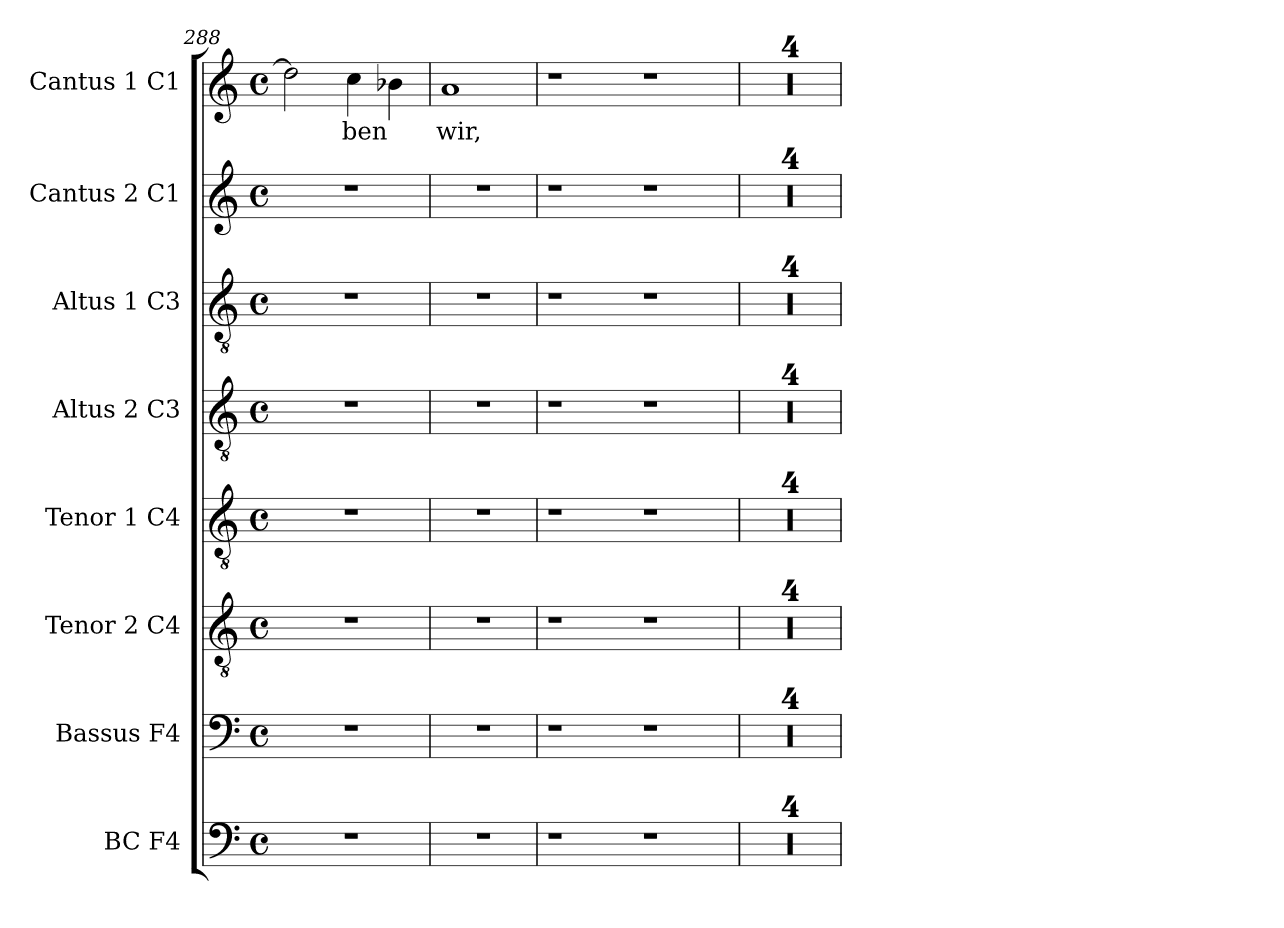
**kern	**kern	**kern	**kern	**kern	**kern	**kern	**kern	**text
*part8	*part7	*part6	*part5	*part4	*part3	*part2	*part1	*part1
*staff8	*staff7	*staff6	*staff5	*staff4	*staff3	*staff2	*staff1	*staff1
*I"BC  F4	*I"Bassus  F4	*I"Tenor 2  C4	*I"Tenor 1  C4	*I"Altus 2  C3	*I"Altus 1  C3	*I"Cantus 2  C1	*I"Cantus 1  C1	*
*clefF4	*clefF4	*clefGv2	*clefGv2	*clefGv2	*clefGv2	*clefG2	*clefG2	*
*k[]	*k[]	*k[]	*k[]	*k[]	*k[]	*k[]	*k[]	*
*C:	*C:	*C:	*C:	*C:	*C:	*C:	*C:	*
*M4/4	*M4/4	*M4/4	*M4/4	*M4/4	*M4/4	*M4/4	*M4/4	*
*met(c)	*met(c)	*met(c)	*met(c)	*met(c)	*met(c)	*met(c)	*met(c)	*
=288	=288	=288	=288	=288	=288	=288	=288	=288
!	!	!	!	!	!	!	!	!LO:LY:b:cj
1r	1r	1r	1r	1r	1r	1r	2dd\]	--
!	!	!	!	!	!	!	!	!LO:LY:b:cj
.	.	.	.	.	.	.	4cc\	-ben
!	!	!	!	!	!	!	!	!LO:LY:b:cj
.	.	.	.	.	.	.	4b-X\	.
=289	=289	=289	=289	=289	=289	=289	=289	=289
!	!	!	!	!	!	!	!	!LO:LY:b:cj
1r	1r	1r	1r	1r	1r	1r	1a	wir,
!!LO:LB:g=z
=290	=290	=290	=290	=290	=290	=290	=290	=290
1r	1r	1r	1r	1r	1r	1r	1r	.
1r	1r	1r	1r	1r	1r	1r	1r	.
=291	=291	=291	=291	=291	=291	=291	=291	=291
1r	1r	1r	1r	1r	1r	1r	1r	.
=292	=292	=292	=292	=292	=292	=292	=292	=292
1r	1r	1r	1r	1r	1r	1r	1r	.
=293	=293	=293	=293	=293	=293	=293	=293	=293
1r	1r	1r	1r	1r	1r	1r	1r	.
=294	=294	=294	=294	=294	=294	=294	=294	=294
1r	1r	1r	1r	1r	1r	1r	1r	.
=	=	=	=	=	=	=	=	=
*-	*-	*-	*-	*-	*-	*-	*-	*-
